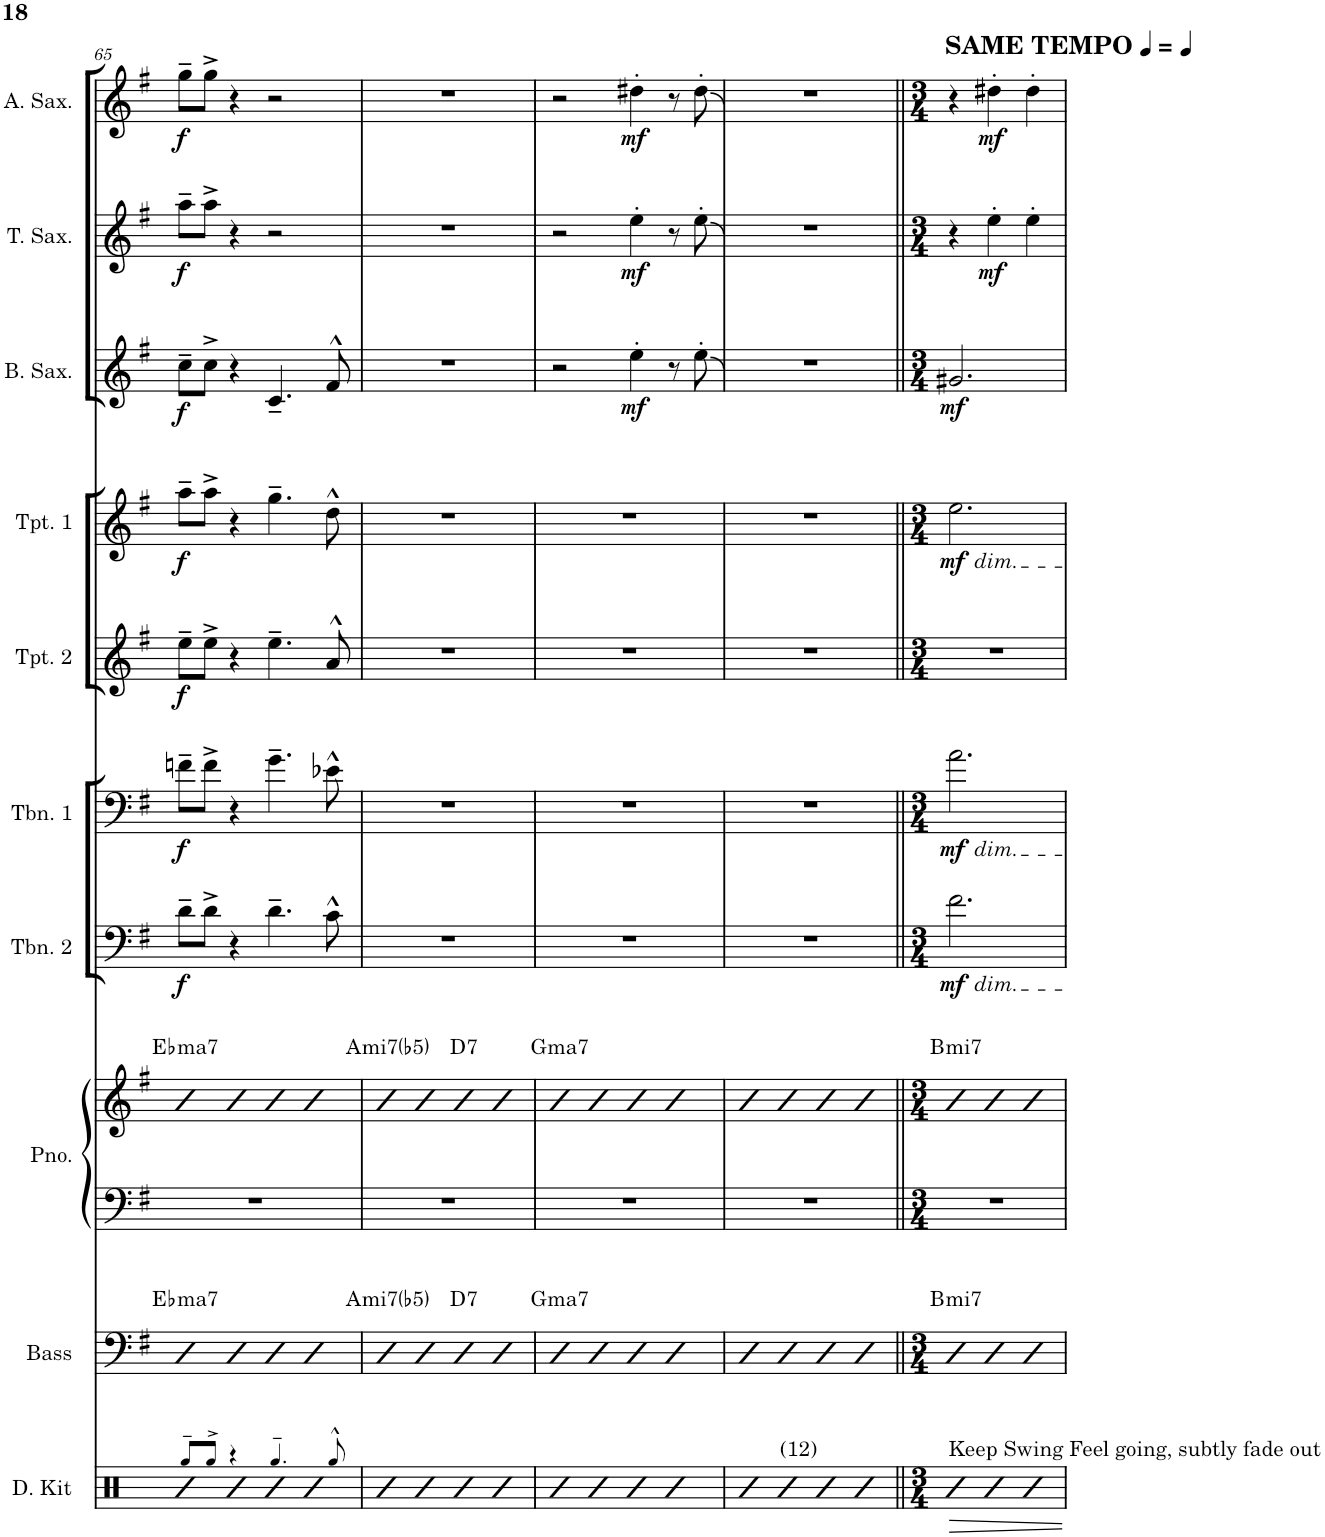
**kern	**kern	**harte	**kern	**kern	**harte	**kern	**dynam	**kern	**dynam	**kern	**dynam	**kern	**dynam	**kern	**dynam	**kern	**dynam	**kern	**dynam
*part10	*part9	*part9	*part8	*part8	*part8	*part7	*part7	*part6	*part6	*part5	*part5	*part4	*part4	*part3	*part3	*part2	*part2	*part1	*part1
*staff11	*staff10	*	*staff9	*staff8	*	*staff7	*staff7	*staff6	*staff6	*staff5	*staff5	*staff4	*staff4	*staff3	*staff3	*staff2	*staff2	*staff1	*staff1
*I"Drum Kit	*I"Acoustic Bass	*	*I"Piano	*	*	*I"Trombone 2	*	*I"Trombone 1	*	*I"Trumpet 2	*	*I"Trumpet 1	*	*I"Baritone Sax	*	*I"Tenor Sax	*	*I"Alto Sax	*
*I'D. Kit	*I'Bass	*	*I'Pno.	*	*	*I'Tbn. 2	*	*I'Tbn. 1	*	*I'Tpt. 2	*	*I'Tpt. 1	*	*I'B. Sax.	*	*I'T. Sax.	*	*I'A. Sax.	*
!!LO:PB:g=z
*clefX	*clefF4	*	*clefF4	*clefG2	*	*clefF4	*	*clefF4	*	*clefG2	*	*clefG2	*	*clefG2	*	*clefG2	*	*clefG2	*
*	*Trd7c12	*	*	*	*	*	*	*	*	*Trd1c2	*	*Trd1c2	*	*Trd12c21	*	*Trd8c14	*	*Trd5c9	*
*k[]	*k[f#]	*	*k[f#]	*k[f#]	*	*k[f#]	*	*k[f#]	*	*k[f#]	*	*k[f#]	*	*k[f#]	*	*k[f#]	*	*k[f#]	*
*M4/4	*M4/4	*	*M4/4	*M4/4	*	*M4/4	*	*M4/4	*	*M4/4	*	*M4/4	*	*M4/4	*	*M4/4	*	*M4/4	*
=65	=65	=65	=65	=65	=65	=65	=65	=65	=65	=65	=65	=65	=65	=65	=65	=65	=65	=65	=65
*^	*	*	*	*	*	*	*	*	*	*	*	*	*	*	*	*	*	*	*
!	!	!	!LO:H:kt=ma7	!	!	!LO:H:kt=ma7	!	!LO:DY:b	!	!LO:DY:b	!	!LO:DY:b	!	!LO:DY:b	!	!LO:DY:b	!	!LO:DY:b	!	!LO:DY:b
4R	8Rgg~/L	4bbn	Eb:maj7	1r	4bn	Eb:maj7	8d~\L	f	8fn~\L	f	8ee~\L	f	8aa~\L	f	8cc~\L	f	8aa~\L	f	8gg~\L	f
.	8Rgg^/J	.	.	.	.	.	8d^\J	.	8f^\J	.	8ee^\J	.	8aa^\J	.	8cc^\J	.	8aa^\J	.	8gg^\J	.
4R	4r	4bb	.	.	4b	.	4r	.	4r	.	4r	.	4r	.	4r	.	4r	.	4r	.
4R	4.Rgg~/	4bb	.	.	4b	.	4.d~\	.	4.g~\	.	4.ee~\	.	4.gg~\	.	4.c~/	.	2r	.	2r	.
4R	.	4bb	.	.	4b	.	.	.	.	.	.	.	.	.	.	.	.	.	.	.
.	8Rgg'^^/	.	.	.	.	.	8c'^^\	.	8e-X'^^\	.	8a'^^/	.	8dd'^^\	.	8f#'^^/	.	.	.	.	.
=66	=66	=66	=66	=66	=66	=66	=66	=66	=66	=66	=66	=66	=66	=66	=66	=66	=66	=66	=66	=66
!	!	!	!LO:H:kt=mi7(b5)	!	!	!LO:H:kt=mi7(b5)	!	!	!	!	!	!	!	!	!	!	!	!	!	!
*v	*v	*	*	*	*	*	*	*	*	*	*	*	*	*	*	*	*	*	*	*
4R	4bb	A:hdim7	1r	4b	A:hdim7	1r	.	1r	.	1r	.	1r	.	1r	.	1r	.	1r	.
4R	4bb	.	.	4b	.	.	.	.	.	.	.	.	.	.	.	.	.	.	.
!	!	!LO:H:kt=7	!	!	!LO:H:kt=7	!	!	!	!	!	!	!	!	!	!	!	!	!	!
4R	4bb	D:7	.	4b	D:7	.	.	.	.	.	.	.	.	.	.	.	.	.	.
4R	4bb	.	.	4b	.	.	.	.	.	.	.	.	.	.	.	.	.	.	.
=67	=67	=67	=67	=67	=67	=67	=67	=67	=67	=67	=67	=67	=67	=67	=67	=67	=67	=67	=67
!	!	!LO:H:kt=ma7	!	!	!LO:H:kt=ma7	!	!	!	!	!	!	!	!	!	!	!	!	!	!
4R	4bb	G:maj7	1r	4b	G:maj7	1r	.	1r	.	1r	.	1r	.	2r	.	2r	.	2r	.
4R	4bb	.	.	4b	.	.	.	.	.	.	.	.	.	.	.	.	.	.	.
!	!	!	!	!	!	!	!	!	!	!	!	!	!	!	!LO:DY:b	!	!LO:DY:b	!	!LO:DY:b
4R	4bb	.	.	4b	.	.	.	.	.	.	.	.	.	4ee'\	mf	4ee'\	mf	4dd#X'\	mf
4R	4bb	.	.	4b	.	.	.	.	.	.	.	.	.	8r	.	8r	.	8r	.
.	.	.	.	.	.	.	.	.	.	.	.	.	.	8ee'\	.	8ee'\	.	8dd#'\	.
=68	=68	=68	=68	=68	=68	=68	=68	=68	=68	=68	=68	=68	=68	=68	=68	=68	=68	=68	=68
4R	4bb	.	1r	4b	.	1r	.	1r	.	1r	.	1r	.	1r	.	1r	.	1r	.
!LO:TX:a:t=(12)	!	!	!	!	!	!	!	!	!	!	!	!	!	!	!	!	!	!	!
4R	4bb	.	.	4b	.	.	.	.	.	.	.	.	.	.	.	.	.	.	.
4R	4bb	.	.	4b	.	.	.	.	.	.	.	.	.	.	.	.	.	.	.
4R	4bb	.	.	4b	.	.	.	.	.	.	.	.	.	.	.	.	.	.	.
=69||	=69||	=69||	=69||	=69||	=69||	=69||	=69||	=69||	=69||	=69||	=69||	=69||	=69||	=69||	=69||	=69||	=69||	=69||	=69||
*M3/4	*M3/4	*	*M3/4	*M3/4	*	*M3/4	*	*M3/4	*	*M3/4	*	*M3/4	*	*M3/4	*	*M3/4	*	*M3/4	*
!	!	!	!	!	!	!	!	!	!	!	!	!	!	!	!	!	!	!LO:TX:a:B:t=SAME TEMPO	!
!	!	!	!	!	!	!	!	!	!	!	!	!LO:TX:b:i:t=dim.	!	!	!	!	!	!	!
!	!	!	!	!	!	!	!	!LO:TX:b:i:t=dim.	!	!	!	!	!	!	!	!	!	!	!
!	!	!	!	!	!	!LO:TX:b:i:t=dim.	!	!	!	!	!	!	!	!	!	!	!	!	!
!LO:TX:a:t=Keep Swing Feel going, subtly fade out	!	!	!	!	!	!	!	!	!	!	!	!	!	!	!	!	!	!	!
!	!	!LO:H:kt=mi7	!	!	!LO:H:kt=mi7	!	!LO:DY:b	!	!LO:DY:b	!	!	!	!LO:DY:b	!	!LO:DY:b	!	!	!	!
4R	4bb	B:min7	2.r	4b	B:min7	2.f#\	mf	2.a\	mf	2.r	.	2.ee\	mf	2.g#X/	mf	4r	.	4r	.
!	!	!	!	!	!	!	!	!	!	!	!	!	!	!	!	!	!LO:DY:b	!	!LO:DY:b
4R	4bb	.	.	4b	.	.	.	.	.	.	.	.	.	.	.	4ee'\	mf	4dd#X'\	mf
4R	4bb	.	.	4b	.	.	.	.	.	.	.	.	.	.	.	4ee'\	.	4dd#'\	.
=	=	=	=	=	=	=	=	=	=	=	=	=	=	=	=	=	=	=	=
*-	*-	*-	*-	*-	*-	*-	*-	*-	*-	*-	*-	*-	*-	*-	*-	*-	*-	*-	*-
